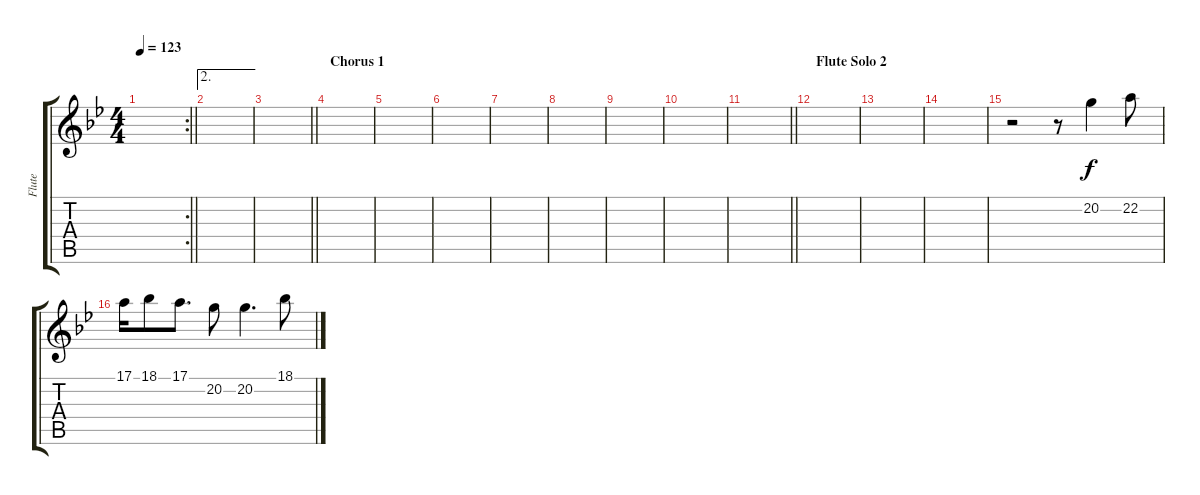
\track ("Flute" "Flute") {instrument flute}
\staff {score tabs}
\tuning (E4 B3 G3 D3 A2 E2) {hide}
\rc 2
\ts (4 4)
\tempo 123
\clef g2
\barLineRight lightlight
\ks bb
|
\ae 2
|
\barLineRight lightlight
|
\section ("" "Chorus 1")
|
|
|
|
|
|
|
\barLineRight lightlight
|
\section ("" "Flute Solo 2")
|
|
|
r.2 r.8 20.2.4 22.2.8 |
17.1.16 18.1.8 17.1.8{d} 20.2.8 20.2.4{d} 18.1.8
